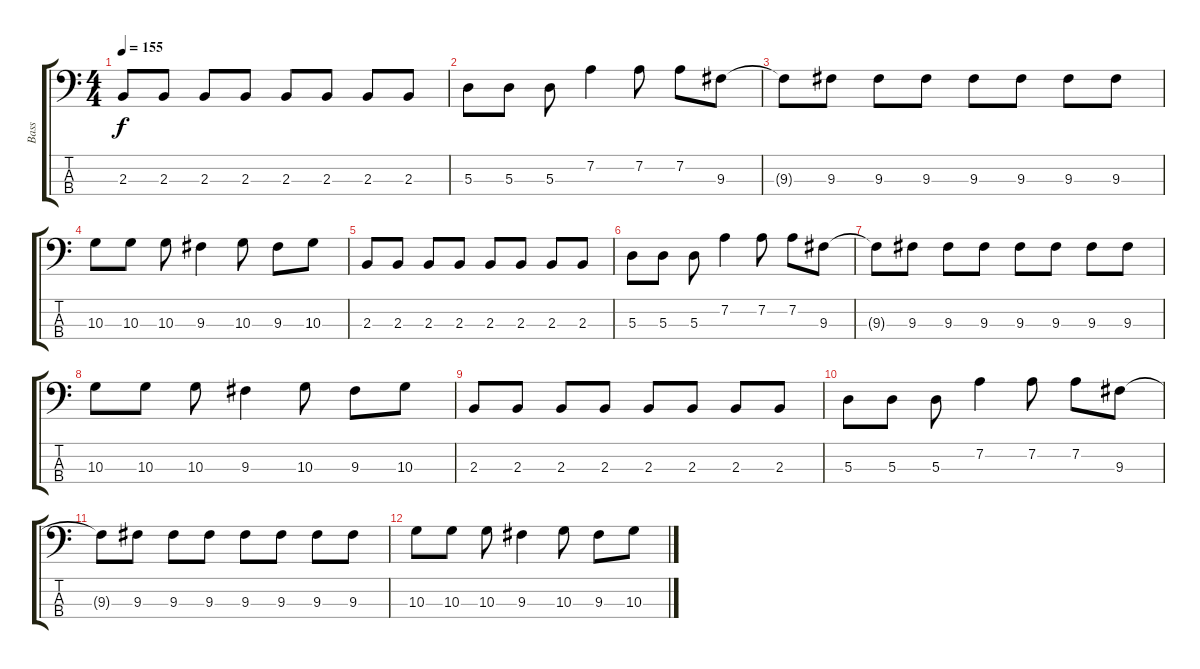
\track ("Bass" "Bass") {instrument electricbassfinger}
\staff {score tabs}
\tuning (G2 D2 A1 E1) {hide}
\ts (4 4)
\tempo 155
\clef f4
\ks c
2.3.8{dy f} 2.3.8 2.3.8 2.3.8 2.3.8 2.3.8 2.3.8 2.3.8 |
5.3.8 5.3.8 5.3.8 7.2.4 7.2.8 7.2.8 9.3.8 |
9.3{t}.8 9.3.8 9.3.8 9.3.8 9.3.8 9.3.8 9.3.8 9.3.8 |
10.3.8 10.3.8 10.3.8 9.3.4 10.3.8 9.3.8 10.3.8 |
2.3.8 2.3.8 2.3.8 2.3.8 2.3.8 2.3.8 2.3.8 2.3.8 |
5.3.8 5.3.8 5.3.8 7.2.4 7.2.8 7.2.8 9.3.8 |
9.3{t}.8 9.3.8 9.3.8 9.3.8 9.3.8 9.3.8 9.3.8 9.3.8 |
10.3.8 10.3.8 10.3.8 9.3.4 10.3.8 9.3.8 10.3.8 |
2.3.8 2.3.8 2.3.8 2.3.8 2.3.8 2.3.8 2.3.8 2.3.8 |
5.3.8 5.3.8 5.3.8 7.2.4 7.2.8 7.2.8 9.3.8 |
9.3{t}.8 9.3.8 9.3.8 9.3.8 9.3.8 9.3.8 9.3.8 9.3.8 |
10.3.8 10.3.8 10.3.8 9.3.4 10.3.8 9.3.8 10.3.8
